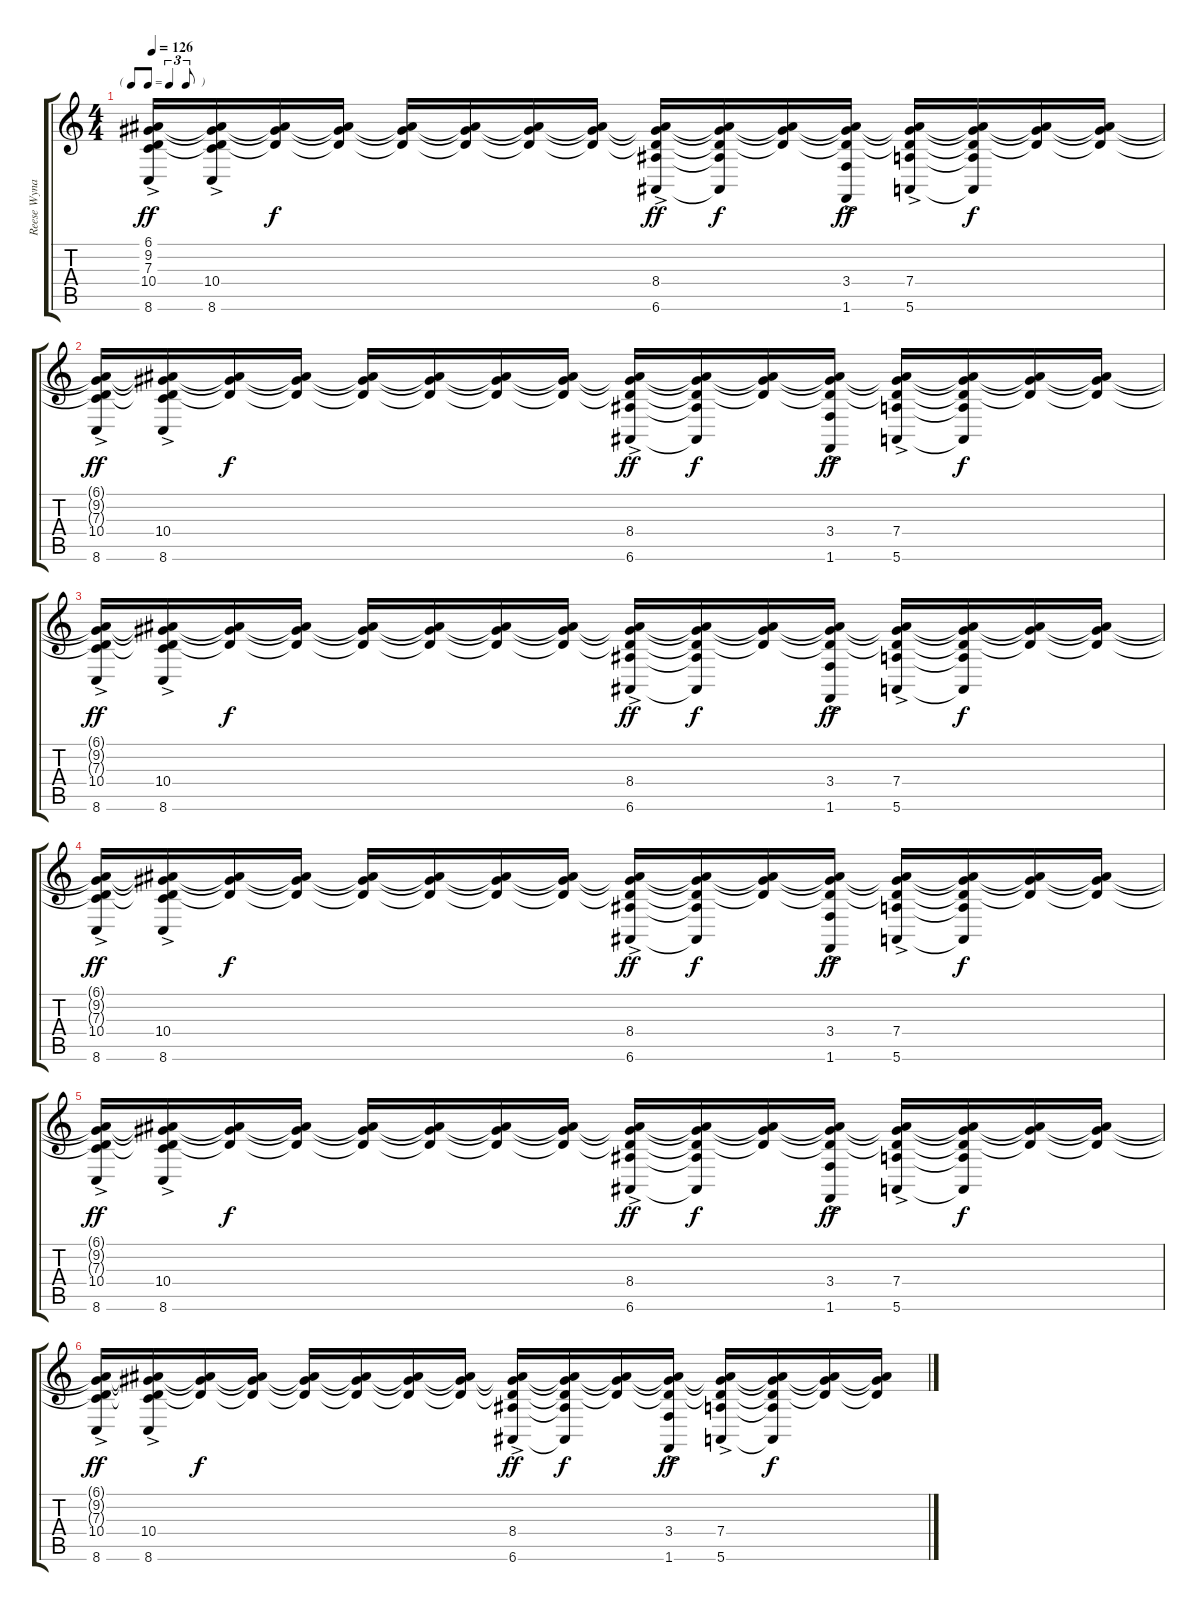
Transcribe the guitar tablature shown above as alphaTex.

\track ("Reese Wynans" "Reese Wyna") {instrument drawbarorgan}
\staff {score tabs}
\tuning (E4 B3 G3 D3 A2 E2) {hide}
\ts (4 4)
\tf triplet8th
\tempo 126
\clef g2
\ks c
(6.1{t} 9.2{t} 7.3{t} 10.4{ac} 8.6{ac}).16{dy ff} (6.1{t} 9.2{t} 7.3{t} 10.4{ac} 8.6{ac}).16 (6.1{t} 9.2{t} 7.3{t}).16{dy f} (6.1{t} 9.2{t} 7.3{t}).16 (6.1{t} 9.2{t} 7.3{t}).16 (6.1{t} 9.2{t} 7.3{t}).16 (6.1{t} 9.2{t} 7.3{t}).16 (6.1{t} 9.2{t} 7.3{t}).16 (6.1{t} 9.2{t} 7.3{t} 8.4{ac} 6.6{ac}).16{dy ff} (6.1{t} 9.2{t} 7.3{t} 8.4{t} 6.6{t}).16{dy f} (6.1{t} 9.2{t} 7.3{t}).16 (6.1{t} 9.2{t} 7.3{t} 3.4{ac} 1.6{ac}).16{dy ff} (6.1{t} 9.2{t} 7.3{t} 7.4{ac} 5.6{ac}).16 (6.1{t} 9.2{t} 7.3{t} 7.4{t} 5.6{t}).16{dy f} (6.1{t} 9.2{t} 7.3{t}).16 (6.1{t} 9.2{t} 7.3{t}).16 |
(6.1{t} 9.2{t} 7.3{t} 10.4{ac} 8.6{ac}).16{dy ff} (6.1{t} 9.2{t} 7.3{t} 10.4{ac} 8.6{ac}).16 (6.1{t} 9.2{t} 7.3{t}).16{dy f} (6.1{t} 9.2{t} 7.3{t}).16 (6.1{t} 9.2{t} 7.3{t}).16 (6.1{t} 9.2{t} 7.3{t}).16 (6.1{t} 9.2{t} 7.3{t}).16 (6.1{t} 9.2{t} 7.3{t}).16 (6.1{t} 9.2{t} 7.3{t} 8.4{ac} 6.6{ac}).16{dy ff} (6.1{t} 9.2{t} 7.3{t} 8.4{t} 6.6{t}).16{dy f} (6.1{t} 9.2{t} 7.3{t}).16 (6.1{t} 9.2{t} 7.3{t} 3.4{ac} 1.6{ac}).16{dy ff} (6.1{t} 9.2{t} 7.3{t} 7.4{ac} 5.6{ac}).16 (6.1{t} 9.2{t} 7.3{t} 7.4{t} 5.6{t}).16{dy f} (6.1{t} 9.2{t} 7.3{t}).16 (6.1{t} 9.2{t} 7.3{t}).16 |
(6.1{t} 9.2{t} 7.3{t} 10.4{ac} 8.6{ac}).16{dy ff} (6.1{t} 9.2{t} 7.3{t} 10.4{ac} 8.6{ac}).16 (6.1{t} 9.2{t} 7.3{t}).16{dy f} (6.1{t} 9.2{t} 7.3{t}).16 (6.1{t} 9.2{t} 7.3{t}).16 (6.1{t} 9.2{t} 7.3{t}).16 (6.1{t} 9.2{t} 7.3{t}).16 (6.1{t} 9.2{t} 7.3{t}).16 (6.1{t} 9.2{t} 7.3{t} 8.4{ac} 6.6{ac}).16{dy ff} (6.1{t} 9.2{t} 7.3{t} 8.4{t} 6.6{t}).16{dy f} (6.1{t} 9.2{t} 7.3{t}).16 (6.1{t} 9.2{t} 7.3{t} 3.4{ac} 1.6{ac}).16{dy ff} (6.1{t} 9.2{t} 7.3{t} 7.4{ac} 5.6{ac}).16 (6.1{t} 9.2{t} 7.3{t} 7.4{t} 5.6{t}).16{dy f} (6.1{t} 9.2{t} 7.3{t}).16 (6.1{t} 9.2{t} 7.3{t}).16 |
(6.1{t} 9.2{t} 7.3{t} 10.4{ac} 8.6{ac}).16{dy ff} (6.1{t} 9.2{t} 7.3{t} 10.4{ac} 8.6{ac}).16 (6.1{t} 9.2{t} 7.3{t}).16{dy f} (6.1{t} 9.2{t} 7.3{t}).16 (6.1{t} 9.2{t} 7.3{t}).16 (6.1{t} 9.2{t} 7.3{t}).16 (6.1{t} 9.2{t} 7.3{t}).16 (6.1{t} 9.2{t} 7.3{t}).16 (6.1{t} 9.2{t} 7.3{t} 8.4{ac} 6.6{ac}).16{dy ff} (6.1{t} 9.2{t} 7.3{t} 8.4{t} 6.6{t}).16{dy f} (6.1{t} 9.2{t} 7.3{t}).16 (6.1{t} 9.2{t} 7.3{t} 3.4{ac} 1.6{ac}).16{dy ff} (6.1{t} 9.2{t} 7.3{t} 7.4{ac} 5.6{ac}).16 (6.1{t} 9.2{t} 7.3{t} 7.4{t} 5.6{t}).16{dy f} (6.1{t} 9.2{t} 7.3{t}).16 (6.1{t} 9.2{t} 7.3{t}).16 |
(6.1{t} 9.2{t} 7.3{t} 10.4{ac} 8.6{ac}).16{dy ff} (6.1{t} 9.2{t} 7.3{t} 10.4{ac} 8.6{ac}).16 (6.1{t} 9.2{t} 7.3{t}).16{dy f} (6.1{t} 9.2{t} 7.3{t}).16 (6.1{t} 9.2{t} 7.3{t}).16 (6.1{t} 9.2{t} 7.3{t}).16 (6.1{t} 9.2{t} 7.3{t}).16 (6.1{t} 9.2{t} 7.3{t}).16 (6.1{t} 9.2{t} 7.3{t} 8.4{ac} 6.6{ac}).16{dy ff} (6.1{t} 9.2{t} 7.3{t} 8.4{t} 6.6{t}).16{dy f} (6.1{t} 9.2{t} 7.3{t}).16 (6.1{t} 9.2{t} 7.3{t} 3.4{ac} 1.6{ac}).16{dy ff} (6.1{t} 9.2{t} 7.3{t} 7.4{ac} 5.6{ac}).16 (6.1{t} 9.2{t} 7.3{t} 7.4{t} 5.6{t}).16{dy f} (6.1{t} 9.2{t} 7.3{t}).16 (6.1{t} 9.2{t} 7.3{t}).16 |
(6.1{t} 9.2{t} 7.3{t} 10.4{ac} 8.6{ac}).16{dy ff} (6.1{t} 9.2{t} 7.3{t} 10.4{ac} 8.6{ac}).16 (6.1{t} 9.2{t} 7.3{t}).16{dy f} (6.1{t} 9.2{t} 7.3{t}).16 (6.1{t} 9.2{t} 7.3{t}).16 (6.1{t} 9.2{t} 7.3{t}).16 (6.1{t} 9.2{t} 7.3{t}).16 (6.1{t} 9.2{t} 7.3{t}).16 (6.1{t} 9.2{t} 7.3{t} 8.4{ac} 6.6{ac}).16{dy ff} (6.1{t} 9.2{t} 7.3{t} 8.4{t} 6.6{t}).16{dy f} (6.1{t} 9.2{t} 7.3{t}).16 (6.1{t} 9.2{t} 7.3{t} 3.4{ac} 1.6{ac}).16{dy ff} (6.1{t} 9.2{t} 7.3{t} 7.4{ac} 5.6{ac}).16 (6.1{t} 9.2{t} 7.3{t} 7.4{t} 5.6{t}).16{dy f} (6.1{t} 9.2{t} 7.3{t}).16 (6.1{t} 9.2{t} 7.3{t}).16
